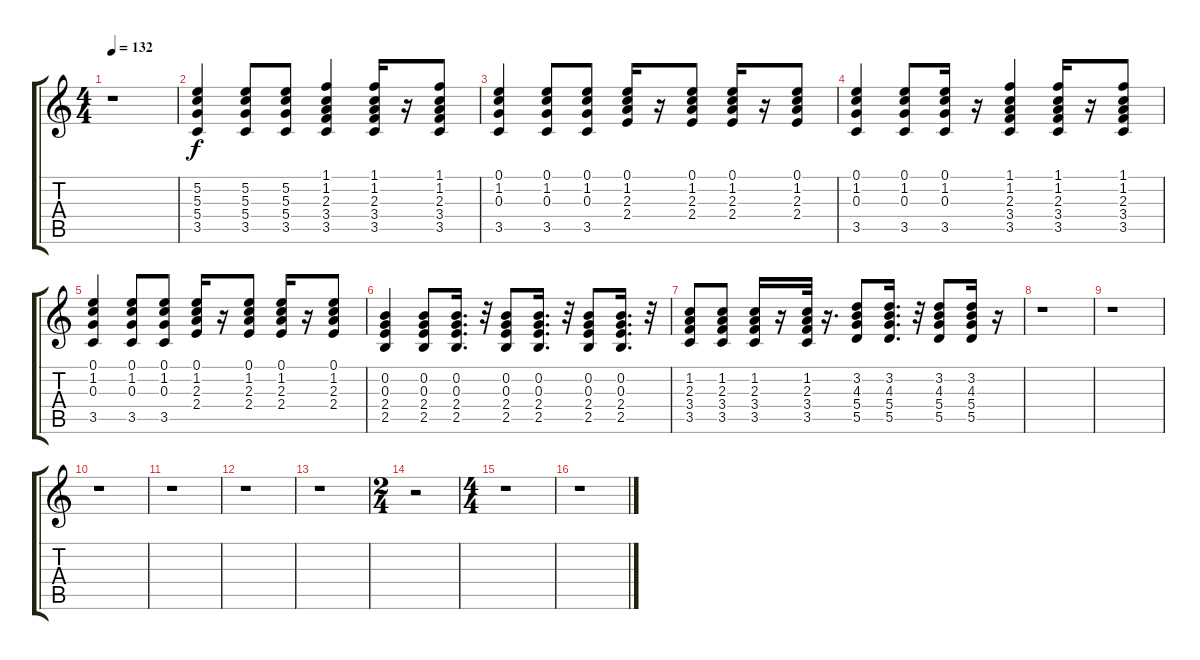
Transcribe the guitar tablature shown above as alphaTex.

\track "" {instrument distortionguitar}
\staff {score tabs}
\tuning (E4 B3 G3 D3 A2 E2) {hide}
\ts (4 4)
\tempo 132
\clef g2
\ks c
r.1{dy f instrument distortionguitar} |
(5.2 5.3 5.4 3.5).4 (5.2 5.3 5.4 3.5).8 (5.2 5.3 5.4 3.5).8 (1.1 1.2 2.3 3.4 3.5).4 (1.1 1.2 2.3 3.4 3.5).16 r.16 (1.1 1.2 2.3 3.4 3.5).8 |
(0.1 1.2 0.3 3.5).4 (0.1 1.2 0.3 3.5).8 (0.1 1.2 0.3 3.5).8 (0.1 1.2 2.3 2.4).16 r.16 (0.1 1.2 2.3 2.4).8 (0.1 1.2 2.3 2.4).16 r.16 (0.1 1.2 2.3 2.4).8 |
(0.1 1.2 0.3 3.5).4 (0.1 1.2 0.3 3.5).8 (0.1 1.2 0.3 3.5).16 r.16 (1.1 1.2 2.3 3.4 3.5).4 (1.1 1.2 2.3 3.4 3.5).16 r.16 (1.1 1.2 2.3 3.4 3.5).8 |
(0.1 1.2 0.3 3.5).4 (0.1 1.2 0.3 3.5).8 (0.1 1.2 0.3 3.5).8 (0.1 1.2 2.3 2.4).16 r.16 (0.1 1.2 2.3 2.4).8 (0.1 1.2 2.3 2.4).16 r.16 (0.1 1.2 2.3 2.4).8 |
(0.2 0.3 2.4 2.5).4 (0.2 0.3 2.4 2.5).8 (0.2 0.3 2.4 2.5).16{d} r.32 (0.2 0.3 2.4 2.5).8 (0.2 0.3 2.4 2.5).16{d} r.32 (0.2 0.3 2.4 2.5).8 (0.2 0.3 2.4 2.5).16{d} r.32 |
(1.2 2.3 3.4 3.5).8 (1.2 2.3 3.4 3.5).8 (1.2 2.3 3.4 3.5).16 r.16 (1.2 2.3 3.4 3.5).32 r.16{d} (3.2 4.3 5.4 5.5).8 (3.2 4.3 5.4 5.5).16{d} r.32 (3.2 4.3 5.4 5.5).8 (3.2 4.3 5.4 5.5).16 r.16 |
r.1 |
r.1 |
r.1 |
r.1 |
r.1 |
r.1 |
\ts (2 4)
r.2 |
\ts (4 4)
r.1 |
r.1
